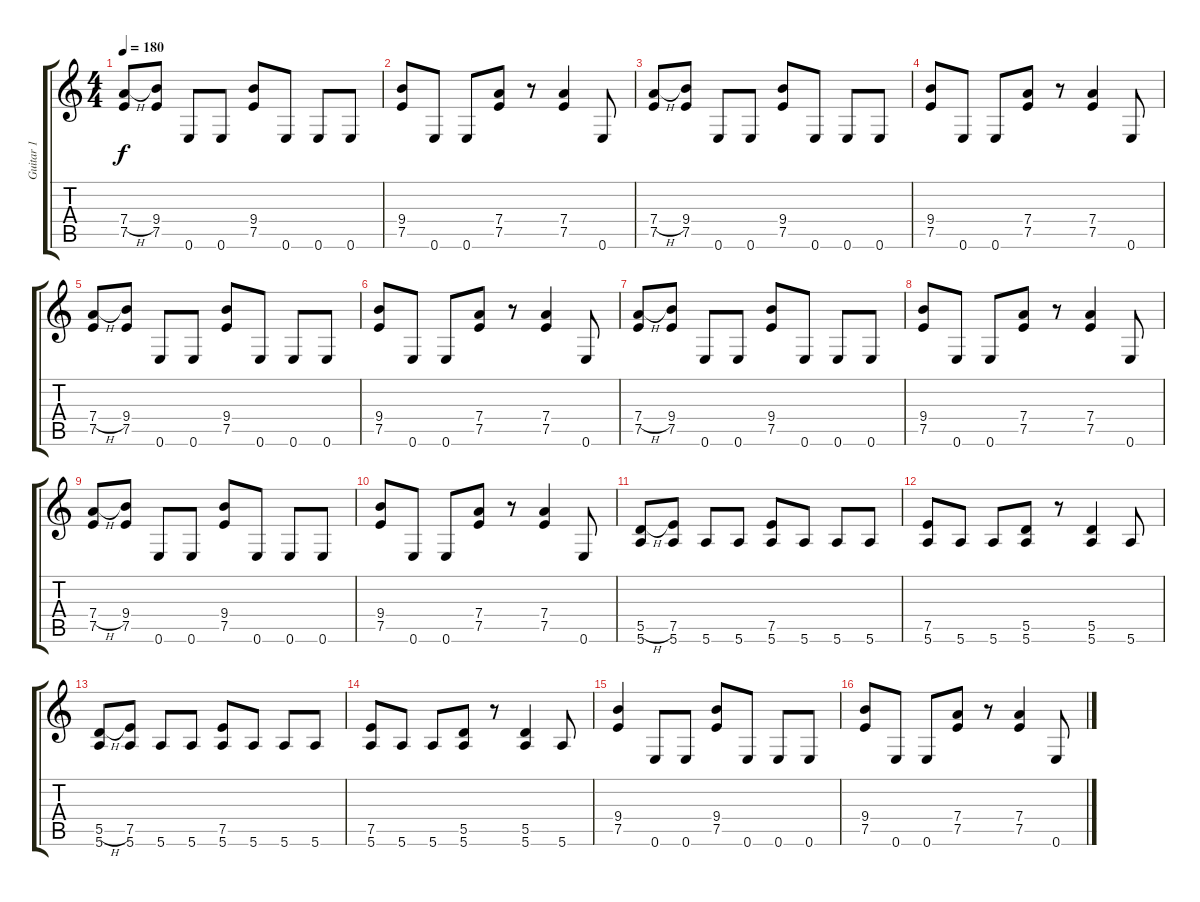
\track ("Guitar 1" "Guitar 1") {instrument distortionguitar}
\staff {score tabs}
\tuning (E4 B3 G3 D3 A2 E2) {hide}
\ts (4 4)
\tempo 180
\clef g2
\ks c
(7.4{h} 7.5).8{dy f} (9.4 7.5).8 0.6.8 0.6.8 (9.4 7.5).8 0.6.8 0.6.8 0.6.8 |
(9.4 7.5).8 0.6.8 0.6.8 (7.4 7.5).8 r.8 (7.4 7.5).4 0.6.8 |
(7.4{h} 7.5).8 (9.4 7.5).8 0.6.8 0.6.8 (9.4 7.5).8 0.6.8 0.6.8 0.6.8 |
(9.4 7.5).8 0.6.8 0.6.8 (7.4 7.5).8 r.8 (7.4 7.5).4 0.6.8 |
(7.4{h} 7.5).8 (9.4 7.5).8 0.6.8 0.6.8 (9.4 7.5).8 0.6.8 0.6.8 0.6.8 |
(9.4 7.5).8 0.6.8 0.6.8 (7.4 7.5).8 r.8 (7.4 7.5).4 0.6.8 |
(7.4{h} 7.5).8 (9.4 7.5).8 0.6.8 0.6.8 (9.4 7.5).8 0.6.8 0.6.8 0.6.8 |
(9.4 7.5).8 0.6.8 0.6.8 (7.4 7.5).8 r.8 (7.4 7.5).4 0.6.8 |
(7.4{h} 7.5).8 (9.4 7.5).8 0.6.8 0.6.8 (9.4 7.5).8 0.6.8 0.6.8 0.6.8 |
(9.4 7.5).8 0.6.8 0.6.8 (7.4 7.5).8 r.8 (7.4 7.5).4 0.6.8 |
(5.5{h} 5.6).8 (7.5 5.6).8 5.6.8 5.6.8 (7.5 5.6).8 5.6.8 5.6.8 5.6.8 |
(7.5 5.6).8 5.6.8 5.6.8 (5.5 5.6).8 r.8 (5.5 5.6).4 5.6.8 |
(5.5{h} 5.6).8 (7.5 5.6).8 5.6.8 5.6.8 (7.5 5.6).8 5.6.8 5.6.8 5.6.8 |
(7.5 5.6).8 5.6.8 5.6.8 (5.5 5.6).8 r.8 (5.5 5.6).4 5.6.8 |
(9.4 7.5).4 0.6.8 0.6.8 (9.4 7.5).8 0.6.8 0.6.8 0.6.8 |
(9.4 7.5).8 0.6.8 0.6.8 (7.4 7.5).8 r.8 (7.4 7.5).4 0.6.8
